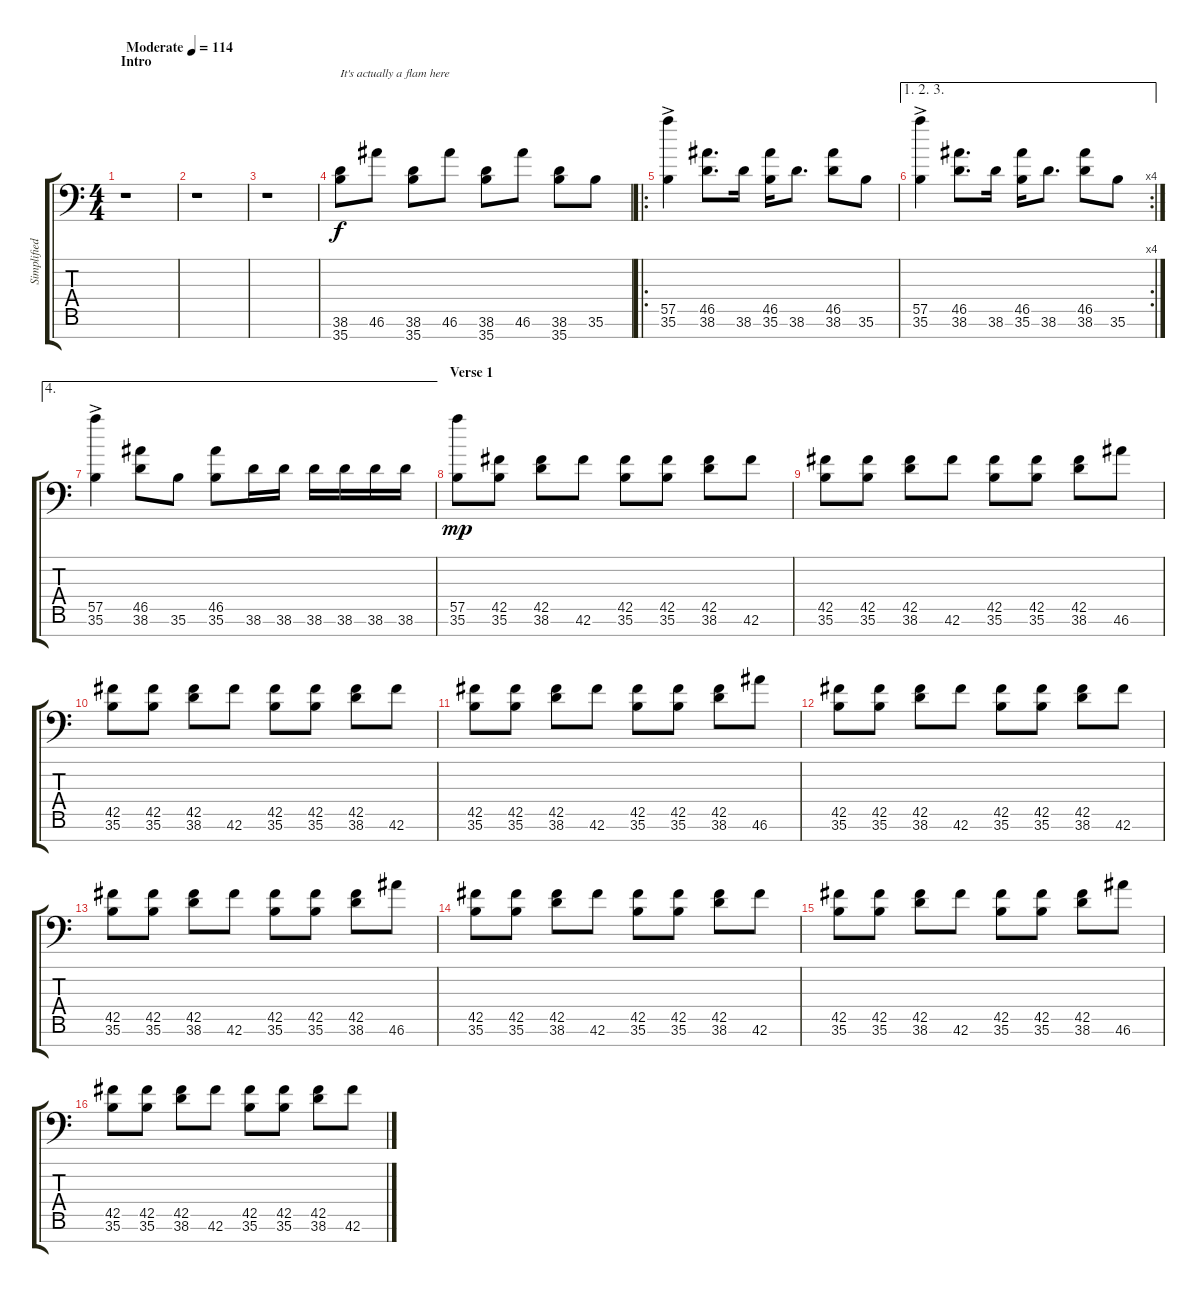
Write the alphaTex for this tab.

\track ("Simplified Drums" "Simplified") {instrument acousticgrandpiano}
\staff {score tabs}
\tuning (C-1 C-1 C-1 C-1 C-1 C-1 C-1) {hide}
\ts (4 4)
\section ("" "Intro")
\tempo (114 "Moderate")
\clef f4
\ks c
r.1{dy f instrument acousticgrandpiano} |
r.1 |
r.1 |
(38.6 35.7).8{txt "It's actually a flam here"} 46.6.8 (38.6 35.7).8 46.6.8 (38.6 35.7).8 46.6.8 (38.6 35.7).8 35.6.8 |
\ro
(57.5{ac} 35.6).4 (46.5 38.6).8{d} 38.6.16 (46.5 35.6).16 38.6.8{d} (46.5 38.6).8 35.6.8 |
\ae (1 2 3)
\rc 4
(57.5{ac} 35.6).4 (46.5 38.6).8{d} 38.6.16 (46.5 35.6).16 38.6.8{d} (46.5 38.6).8 35.6.8 |
\ae 4
(57.5{ac} 35.6).4 (46.5 38.6).8 35.6.8 (46.5 35.6).8 38.6.16 38.6.16 38.6.16 38.6.16 38.6.16 38.6.16 |
\section ("" "Verse 1")
(57.5 35.6).8{dy mp} (42.5 35.6).8 (42.5 38.6).8 42.6.8 (42.5 35.6).8 (42.5 35.6).8 (42.5 38.6).8 42.6.8 |
(42.5 35.6).8 (42.5 35.6).8 (42.5 38.6).8 42.6.8 (42.5 35.6).8 (42.5 35.6).8 (42.5 38.6).8 46.6.8 |
(42.5 35.6).8 (42.5 35.6).8 (42.5 38.6).8 42.6.8 (42.5 35.6).8 (42.5 35.6).8 (42.5 38.6).8 42.6.8 |
(42.5 35.6).8 (42.5 35.6).8 (42.5 38.6).8 42.6.8 (42.5 35.6).8 (42.5 35.6).8 (42.5 38.6).8 46.6.8 |
(42.5 35.6).8 (42.5 35.6).8 (42.5 38.6).8 42.6.8 (42.5 35.6).8 (42.5 35.6).8 (42.5 38.6).8 42.6.8 |
(42.5 35.6).8 (42.5 35.6).8 (42.5 38.6).8 42.6.8 (42.5 35.6).8 (42.5 35.6).8 (42.5 38.6).8 46.6.8 |
(42.5 35.6).8 (42.5 35.6).8 (42.5 38.6).8 42.6.8 (42.5 35.6).8 (42.5 35.6).8 (42.5 38.6).8 42.6.8 |
(42.5 35.6).8 (42.5 35.6).8 (42.5 38.6).8 42.6.8 (42.5 35.6).8 (42.5 35.6).8 (42.5 38.6).8 46.6.8 |
(42.5 35.6).8 (42.5 35.6).8 (42.5 38.6).8 42.6.8 (42.5 35.6).8 (42.5 35.6).8 (42.5 38.6).8 42.6.8
